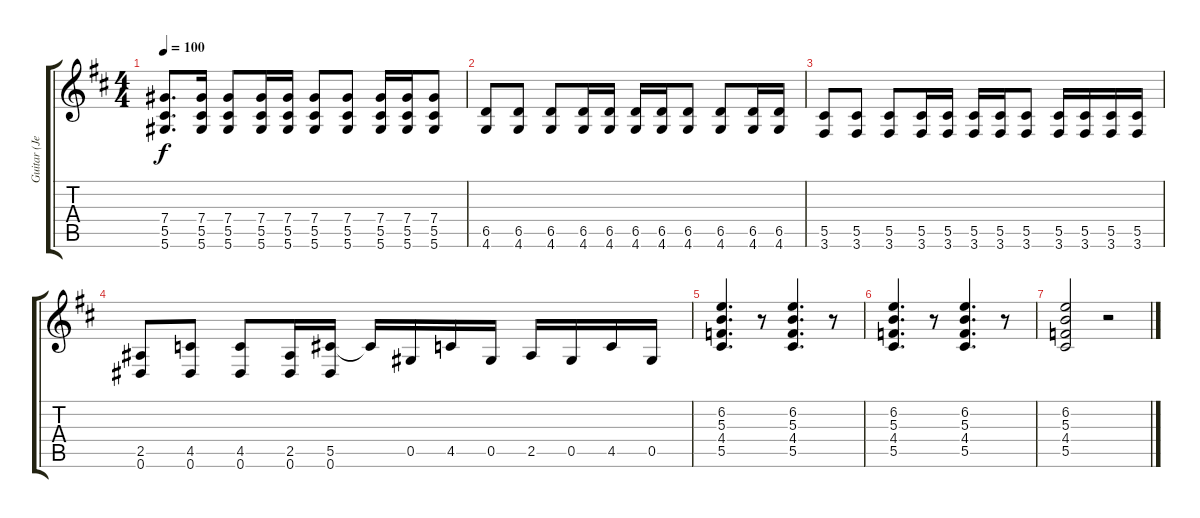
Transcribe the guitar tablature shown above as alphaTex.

\track ("Guitar (Jerry)" "Guitar (Je") {instrument distortionguitar}
\staff {score tabs}
\tuning (Eb4 Bb3 Gb3 Db3 Ab2 Eb2) {hide}
\ts (4 4)
\tempo 100
\clef g2
\ks bminor
(7.4 5.5 5.6).8{d dy f} (7.4 5.5 5.6).16 (7.4 5.5 5.6).8 (7.4 5.5 5.6).16 (7.4 5.5 5.6).16 (7.4 5.5 5.6).8 (7.4 5.5 5.6).8 (7.4 5.5 5.6).16 (7.4 5.5 5.6).16 (7.4 5.5 5.6).8 |
(6.5 4.6).8 (6.5 4.6).8 (6.5 4.6).8 (6.5 4.6).16 (6.5 4.6).16 (6.5 4.6).16 (6.5 4.6).16 (6.5 4.6).8 (6.5 4.6).8 (6.5 4.6).16 (6.5 4.6).16 |
(5.5 3.6).8 (5.5 3.6).8 (5.5 3.6).8 (5.5 3.6).16 (5.5 3.6).16 (5.5 3.6).16 (5.5 3.6).16 (5.5 3.6).8 (5.5 3.6).16 (5.5 3.6).16 (5.5 3.6).16 (5.5 3.6).16 |
(2.5 0.6).8 (4.5 0.6).8 (4.5 0.6).8 (2.5 0.6).16 (5.5 0.6).16 5.5{t}.16 0.5.16 4.5.16 0.5.16 2.5.16 0.5.16 4.5.16 0.5.16 |
(6.2 5.3 4.4 5.5).4{d} r.8 (6.2 5.3 4.4 5.5).4{d} r.8 |
(6.2 5.3 4.4 5.5).4{d} r.8 (6.2 5.3 4.4 5.5).4{d} r.8 |
(6.2 5.3 4.4 5.5).2 r.2
